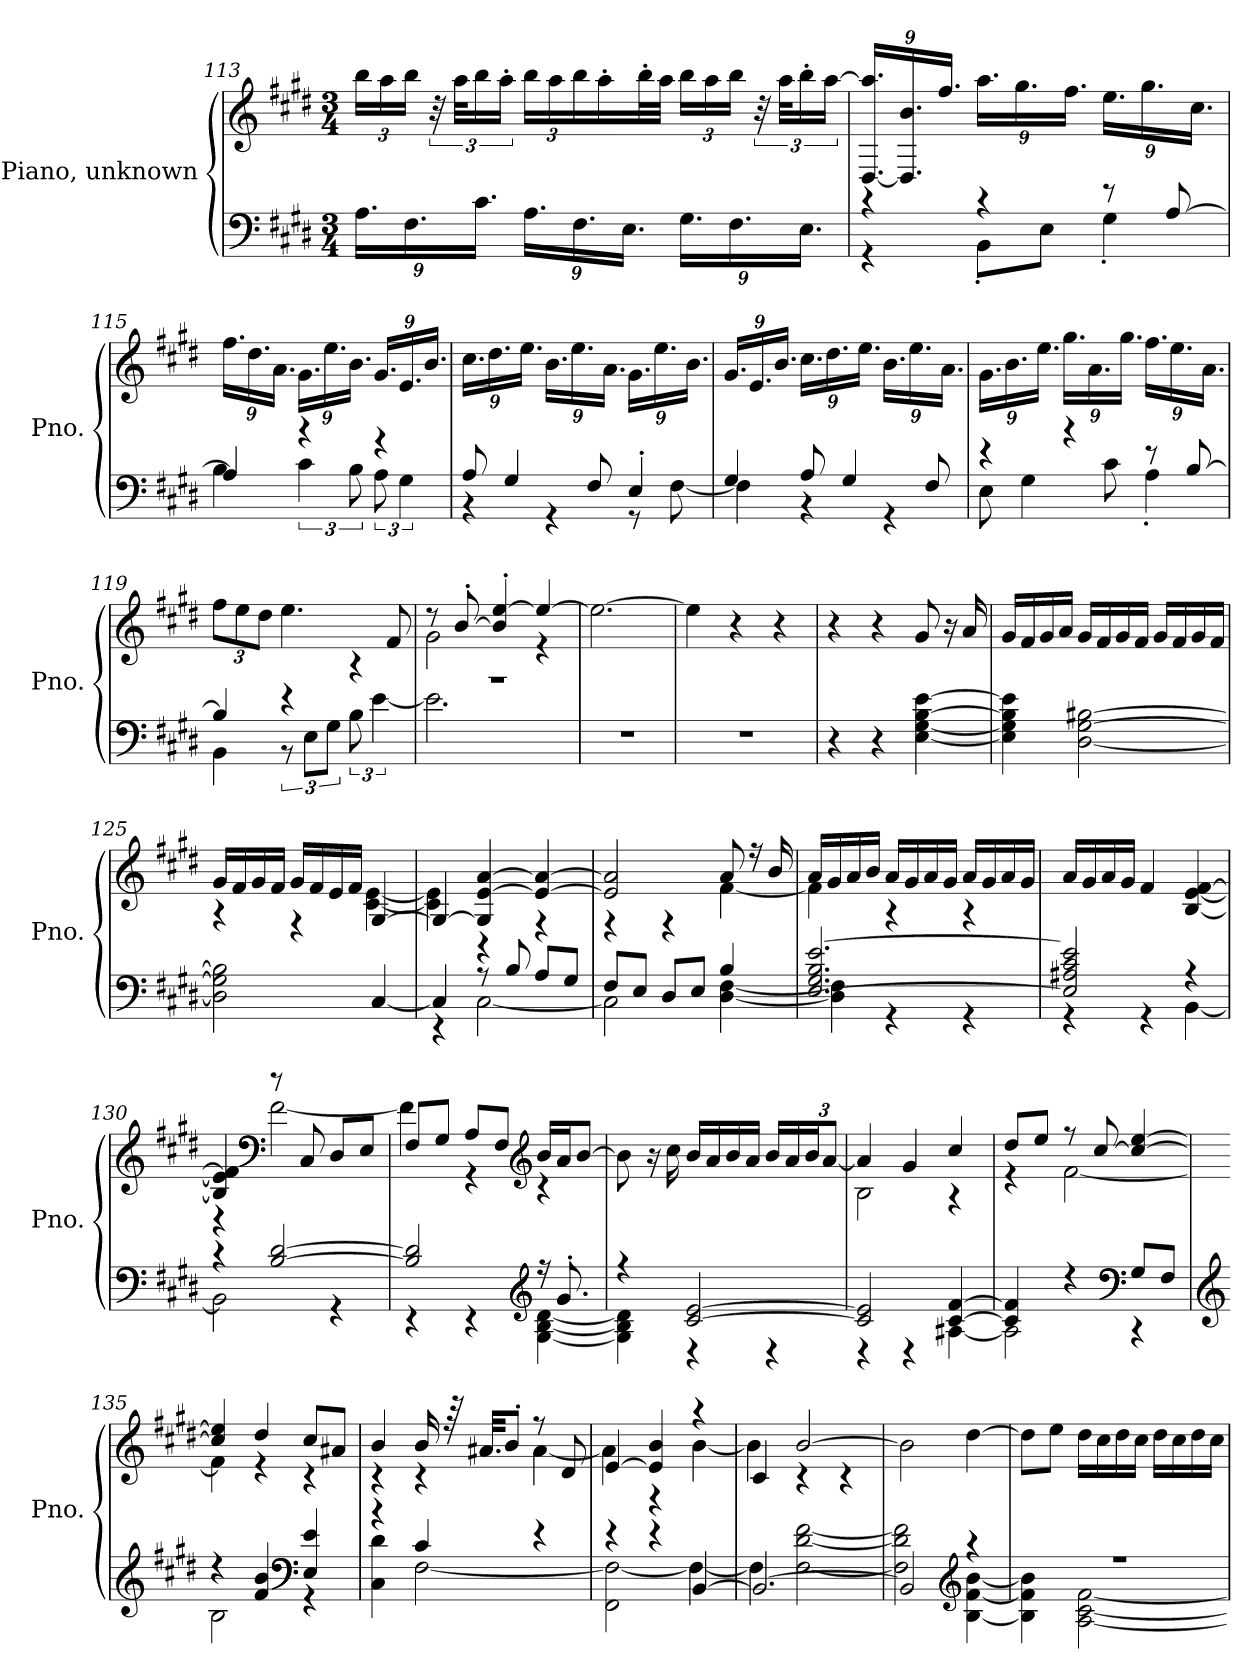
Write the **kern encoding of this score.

**kern	**kern
*part1	*part1
*staff2	*staff1
*I"Piano, unknown	*
*I'Pno.	*
!!LO:LB:g=z
*clefF4	*clefG2
*k[f#c#g#d#]	*k[f#c#g#d#]
*M3/4	*M3/4
*Xbrackettup	*Xbrackettup
=113	=113
18.A\LL	24bb\LL
.	24aa\
18.F#\	24bb\JJ
*	*brackettup
.	48r
.	48aa\KLL
18.c#\JJ	24bb\
.	24aa'\JJ
*	*Xbrackettup
18.A\LL	24bb\LL
.	24aa\
18.F#\	24bb\
.	16aa'\
18.E\JJ	.
.	32bb'\L
.	32aa\JJJ
18.G#\LL	24bb\LL
.	24aa\
18.F#\	24bb\JJ
*	*brackettup
.	48r
.	48aa\KLL
18.E\JJ	24bb'\
.	[24aa\JJ
=114	=114
*^	*
*	*	*Xbrackettup
4r	4r	[18.D#/ 18.aa/]LL
.	.	18.D#/] 18.b/
.	.	18.ff#/JJ
4r	8BB'\L	18.aa\LL
.	.	18.gg#\
.	8E\J	.
.	.	18.ff#\JJ
8r	4G#'\	18.ee\LL
.	.	18.gg#\
[8A/	.	.
.	.	18.cc#\JJ
!!LO:LB:g=z
=115	=115	=115
4A/]	4B\	18.ff#\LL
.	.	18.dd#\
.	.	18.a\JJ
*	*brackettup	*
4r	6c#\	18.g#\LL
.	.	18.ee\
.	12B\	18.b\JJ
4r	12A\	18.g#/LL
.	6G#\	18.e/
.	.	18.b/JJ
=116	=116	=116
8A/	4r	18.cc#\LL
.	.	18.dd#\
4G#/	.	.
.	.	18.ee\JJ
.	4r	18.b\LL
.	.	18.ee\
8F#/	.	.
.	.	18.a\JJ
4E'/	8r	18.g#\LL
.	.	18.ee\
.	[8F#\	.
.	.	18.b\JJ
=117	=117	=117
4G#/	4F#\]	18.g#/LL
.	.	18.e/
.	.	18.b/JJ
8A/	4r	18.cc#\LL
.	.	18.dd#\
4G#/	.	.
.	.	18.ee\JJ
.	4r	18.b\LL
.	.	18.ee\
8F#/	.	.
.	.	18.a\JJ
!!LO:LB:g=z
=118	=118	=118
4r	8E\	18.g#\LL
.	.	18.b\
.	4G#\	.
.	.	18.ee\JJ
4r	.	18.gg#\LL
.	.	18.a\
.	8c#\	.
.	.	18.gg#\JJ
8r	4A'\	18.ff#\LL
.	.	18.ee\
[8B/	.	.
.	.	18.a\JJ
=119	=119	=119
4B/]	4BB\	12ff#\L
.	.	12ee\
.	.	12dd#\J
4r	12r	4.ee\
.	12E\L	.
.	12G#\J	.
4r	12B\	.
.	[6e\	.
.	.	8f#/
=120	=120	=120
*	*	*^
2.r	2.e\]	8r	2g#\
.	.	[8b'/	.
.	.	4b/]' [4ee/'	.
.	.	4ee/_	4r
*v	*v	*	*
*	*v	*v
=121	=121
2.r	2.ee\_
=122	=122
2.r	4ee\]
.	4r
.	4r
=123	=123
4r	4r
4r	4r
[4E\ [4G#\ [4B\ [4e\	8g#/
.	16r
.	16a/
!!LO:PB:g=z
=124	=124
4E\] 4G#\] 4B\] 4e\]	16g#/LL
.	16f#/
.	16g#/
.	16a/JJ
[2D#\ [2G#\ [2B#X\	16g#/LL
.	16f#/
.	16g#/
.	16f#/JJ
.	16g#/LL
.	16f#/
.	16g#/
.	16f#/JJ
=125	=125
*	*^
2D#\] 2G#\] 2B#\]	16g#/LL	4r
.	16f#/	.
.	16g#/	.
.	16f#/JJ	.
.	16g#/LL	4r
.	16f#/	.
.	16e/	.
.	16f#/JJ	.
[4C#/	[4G#/	[4c#\ [4e\
=126	=126	=126
*^	*	*
4C#/]	4r	4G#/_	4c#\] 4e\]
8r	[2C#\	4G#/] [4e/ [4a/	4r
8B/	.	.	.
8A/L	.	4e/_ 4a/_	4r
8G#/J	.	.	.
=127	=127	=127	=127
8F#/L	2C#\]	2e/] 2a/]	4r
8E/J	.	.	.
8D#/L	.	.	4r
8E/J	.	.	.
4B/	[4D#\ [4F#\	8a/	[4f#\
.	.	16r	.
.	.	16b/	.
!!LO:LB:g=z	!!
=128	=128	=128	=128
[2.E/ 2.G#/ 2.B/ [2.e/	4D#\] 4F#\]	16a/LL	4f#\]
.	.	16g#/	.
.	.	16a/	.
.	.	16b/JJ	.
.	4r	16a/LL	4r
.	.	16g#/	.
.	.	16a/	.
.	.	16g#/JJ	.
.	4r	16a/LL	4r
.	.	16g#/	.
.	.	16a/	.
.	.	16g#/JJ	.
*	*	*v	*v
=129	=129	=129
2E/] 2A#X/ 2c#/ 2e/]	4r	16a/LL
.	.	16g#/
.	.	16a/
.	.	16g#/JJ
.	4r	4f#/
4r	[4BB\	[4B/ [4e/ [4f#/
=130	=130	=130
*	*	*^
4r	2BB\]	4B/] 4e/] 4f#/]	4r
*	*	*clefF4	*
[2B/ [2d#/	.	8r	[2f#\
.	.	8C#/	.
.	4r	8D#/L	.
.	.	8E/J	.
=131	=131	=131	=131
2B/] 2d#/]	4r	8F#/L	4f#\]
.	.	8G#/J	.
.	4r	8A/L	4r
.	.	8F#/J	.
*clefG2	*	*clefG2	*
16r	[4G#\ [4B\ [4d#\	16b/LL	4r
8.g#'/	.	16a/J	.
.	.	[8b/J	.
*	*	*v	*v
!!LO:LB:g=z
=132	=132	=132
4r	4G#\] 4B\] 4d#\]	8b\]
.	.	16r
.	.	16cc#\
[2c#/ [2e/	4r	16b/LL
.	.	16a/
.	.	16b/
.	.	16a/JJ
.	4r	16b/LL
.	.	16a/
.	.	24b/J
.	.	[12a/J
=133	=133	=133
*	*	*^
2c#/] 2e/]	4r	4a/]	2B\
.	4r	4g#/	.
[4c#/ [4f#/	[4A#X\	4cc#/	4r
=134	=134	=134	=134
4c#/] 4f#/]	2A#\]	8dd#/L	4r
.	.	8ee/J	.
4r	.	8r	[2f#\
.	.	[8cc#/	.
*clefF4	*	*	*
8G#/L	4r	4cc#/_ [4ee/	.
8F#/J	.	.	.
=135	=135	=135	=135
*clefG2	*	*	*
4r	2B\	4cc#/] 4ee/]	4f#\]
4f#/ 4b/	.	4dd#/	4r
*clefF4	*	*	*
4E/ 4e/	4r	8cc#/L	4r
.	.	8a#X/J	.
=136	=136	=136	=136
4r	4C#\ 4d#\	4b/	4r
4c#/	[2F#\	16b/	4r
.	.	64r	.
.	.	32.a#X/KKL	.
.	.	8b'/J	.
4r	.	8r	[4a#\
.	.	8d#/	.
!!LO:LB:g=z	!!
=137	=137	=137	=137
4r	2FF#\ 2F#\_	[4e/	4a#\]
4r	.	4e/] 4b/	4r
[4BB/	4F#\_	4r	[4b\
=138	=138	=138	=138
2.BB/_	4F#\]	4c#/	4b\]
.	[2F#\ [2d#\ [2f#\	[2b/	4r
.	.	.	4r
*	*	*v	*v
=139	=139	=139
2BB/]	2F#\] 2d#\] 2f#\]	2b\]
*clefG2	*	*
4r	[4B\ [4f#\ [4b\	[4dd#\
=140	=140	=140
2.r	4B\] 4f#\] 4b\]	8dd#\L]
.	.	8ee\J
.	[2A\ [2c#\ [2f#\	16dd#\LL
.	.	16cc#\
.	.	16dd#\
.	.	16cc#\JJ
.	.	16dd#\LL
.	.	16cc#\
.	.	16dd#\
.	.	16cc#\JJ
*v	*v	*
=	=
*-	*-
